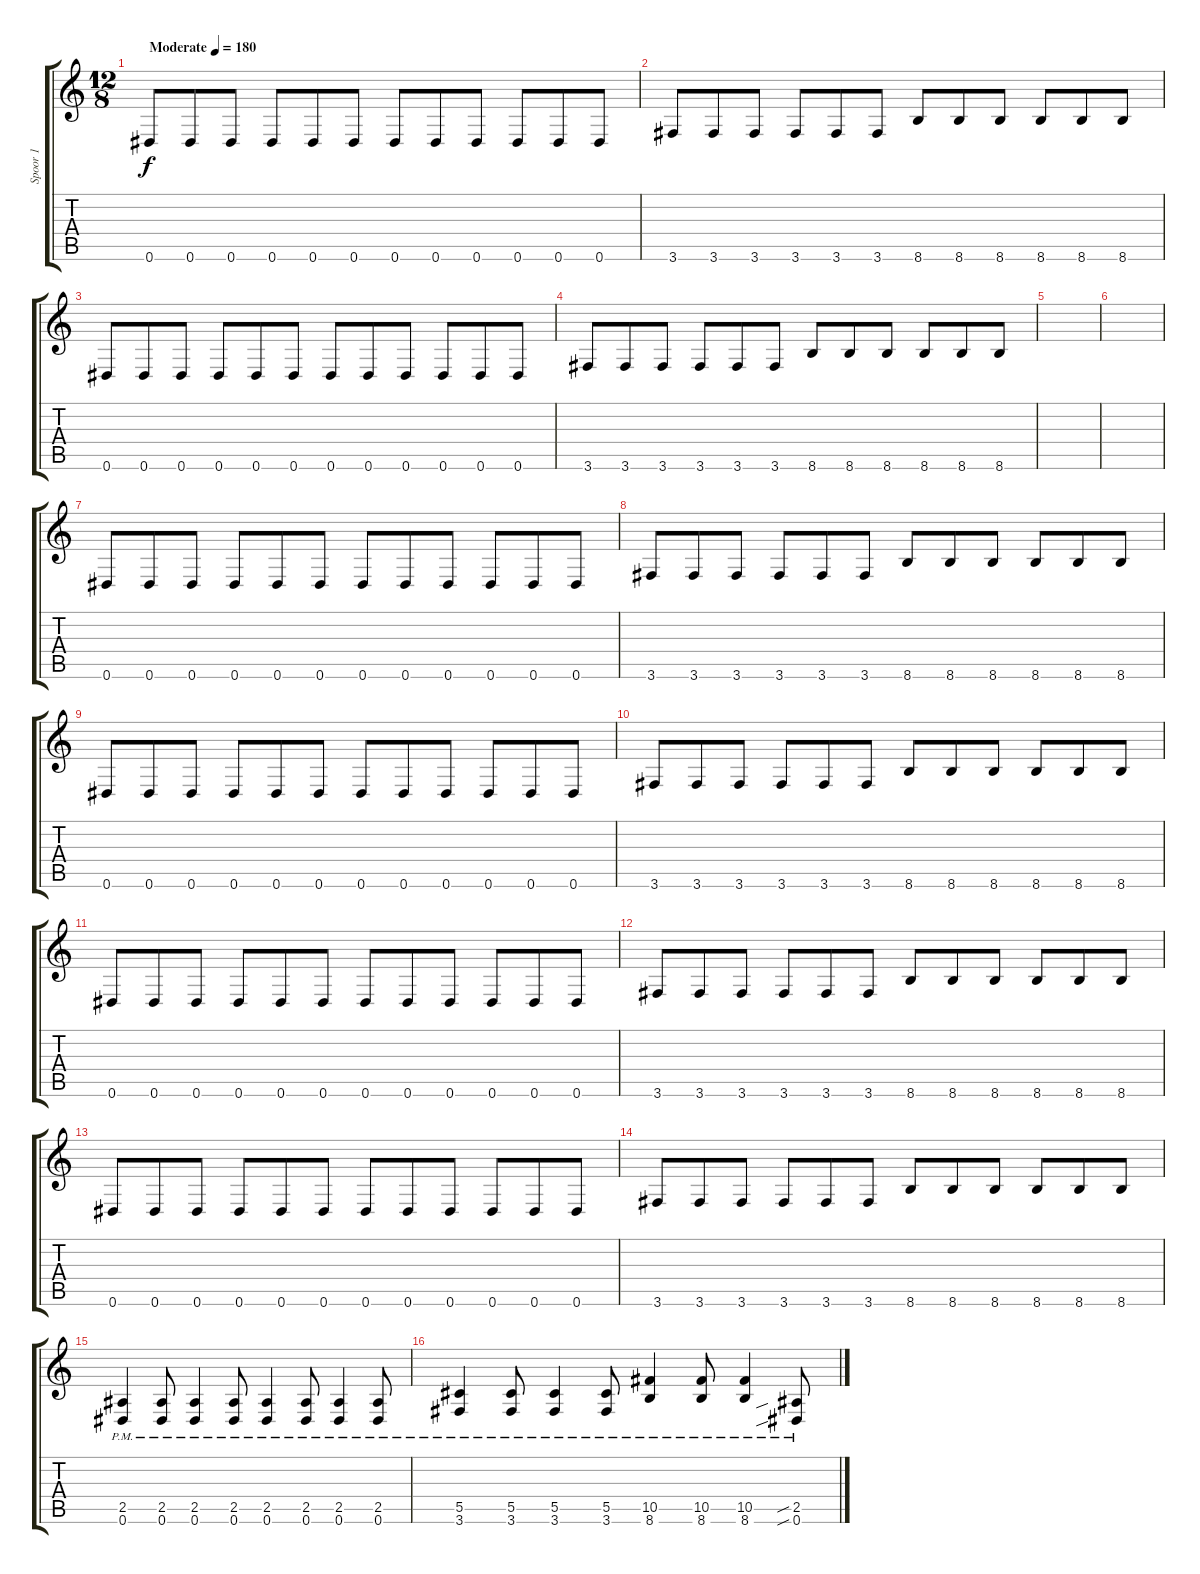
\track ("Spoor 1" "Spoor 1") {instrument distortionguitar}
\staff {score tabs}
\tuning (Eb4 Bb3 Gb3 Db3 Ab2 Eb2) {hide}
\ts (12 8)
\tempo (180 "Moderate")
\clef g2
\ks c
0.6.8{dy f instrument distortionguitar} 0.6.8 0.6.8 0.6.8 0.6.8 0.6.8 0.6.8 0.6.8 0.6.8 0.6.8 0.6.8 0.6.8 |
3.6.8 3.6.8 3.6.8 3.6.8 3.6.8 3.6.8 8.6.8 8.6.8 8.6.8 8.6.8 8.6.8 8.6.8 |
0.6.8 0.6.8 0.6.8 0.6.8 0.6.8 0.6.8 0.6.8 0.6.8 0.6.8 0.6.8 0.6.8 0.6.8 |
3.6.8 3.6.8 3.6.8 3.6.8 3.6.8 3.6.8 8.6.8 8.6.8 8.6.8 8.6.8 8.6.8 8.6.8 |
|
|
0.6.8 0.6.8 0.6.8 0.6.8 0.6.8 0.6.8 0.6.8 0.6.8 0.6.8 0.6.8 0.6.8 0.6.8 |
3.6.8 3.6.8 3.6.8 3.6.8 3.6.8 3.6.8 8.6.8 8.6.8 8.6.8 8.6.8 8.6.8 8.6.8 |
0.6.8 0.6.8 0.6.8 0.6.8 0.6.8 0.6.8 0.6.8 0.6.8 0.6.8 0.6.8 0.6.8 0.6.8 |
3.6.8 3.6.8 3.6.8 3.6.8 3.6.8 3.6.8 8.6.8 8.6.8 8.6.8 8.6.8 8.6.8 8.6.8 |
0.6.8 0.6.8 0.6.8 0.6.8 0.6.8 0.6.8 0.6.8 0.6.8 0.6.8 0.6.8 0.6.8 0.6.8 |
3.6.8 3.6.8 3.6.8 3.6.8 3.6.8 3.6.8 8.6.8 8.6.8 8.6.8 8.6.8 8.6.8 8.6.8 |
0.6.8 0.6.8 0.6.8 0.6.8 0.6.8 0.6.8 0.6.8 0.6.8 0.6.8 0.6.8 0.6.8 0.6.8 |
3.6.8 3.6.8 3.6.8 3.6.8 3.6.8 3.6.8 8.6.8 8.6.8 8.6.8 8.6.8 8.6.8 8.6.8 |
(2.5{pm} 0.6{pm}).4 (2.5{pm} 0.6{pm}).8 (2.5{pm} 0.6{pm}).4 (2.5{pm} 0.6{pm}).8 (2.5{pm} 0.6{pm}).4 (2.5{pm} 0.6{pm}).8 (2.5{pm} 0.6{pm}).4 (2.5{pm} 0.6{pm}).8 |
(5.5{pm} 3.6{pm}).4 (5.5{pm} 3.6{pm}).8 (5.5{pm} 3.6{pm}).4 (5.5{pm} 3.6{pm}).8 (10.5{pm} 8.6{pm}).4 (10.5{pm} 8.6{pm}).8 (10.5{pm} 8.6{pm}).4 (2.5{sib pm} 0.6{sib pm}).8
